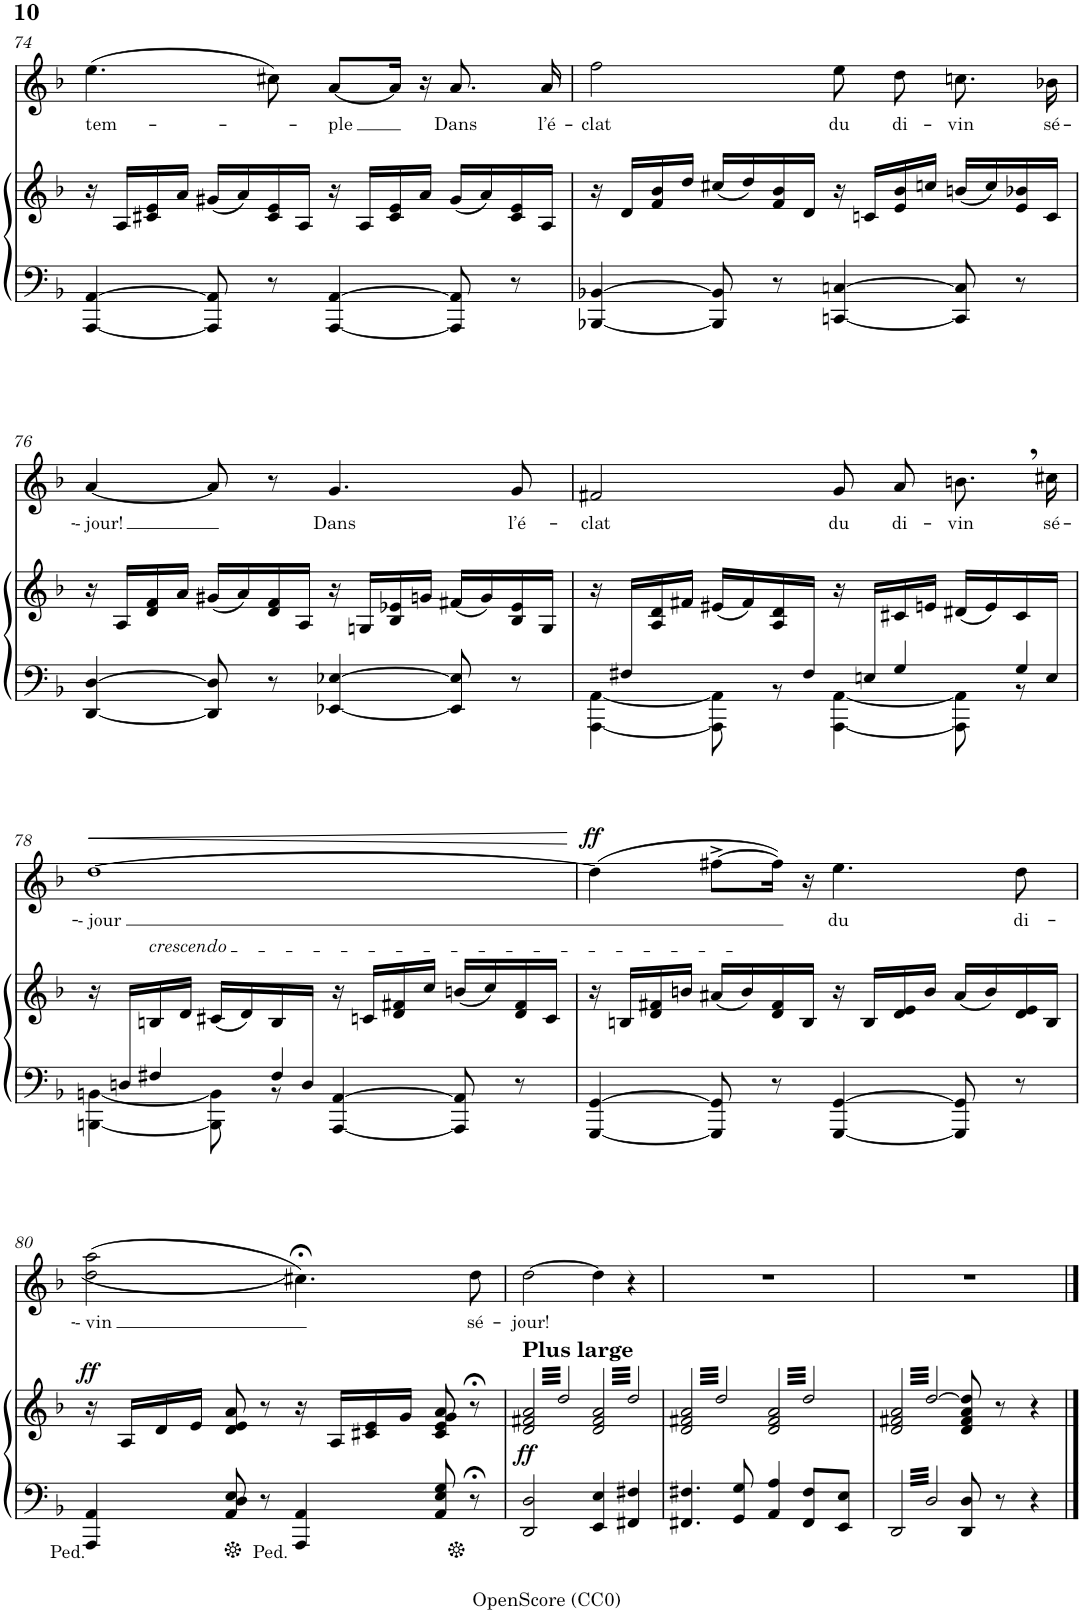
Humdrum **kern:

**kern	**kern	**dynam	**kern	**text	**dynam
*part2	*part2	*part2	*part1	*part1	*part1
*staff3	*staff2	*staff2/3	*staff1	*staff1	*staff1
*I"Piano	*	*	*I"Chant Voice	*	*
*I'Pno	*	*	*	*	*
!!LO:PB:g=z
*clefF4	*clefG2	*	*clefG2	*	*
*k[b-]	*k[b-]	*	*k[b-]	*	*
*M4/4	*M4/4	*	*M4/4	*	*
*met(c)	*met(c)	*	*met(c)	*	*
=74	=74	=74	=74	=74	=74
!	!	!	!	!LO:LY:b	!
[4AAA/ [4AA/	16r	.	(4.ee\	tem-	.
.	16A/LL	.	.	.	.
.	16c#X/ 16e/	.	.	.	.
.	16a/JJ	.	.	.	.
8AAA/] 8AA/]	(16g#X/LL	.	.	.	.
.	16a/)	.	.	.	.
8r	16c#/ 16e/	.	8cc#X\)	.	.
.	16A/JJ	.	.	.	.
!	!	!	!	!LO:LY:b	!
[4AAA/ [4AA/	16r	.	[8a/L	-ple	.
.	16A/LL	.	.	.	.
.	16c#/ 16e/	.	16a/Jk]	.	.
.	16a/JJ	.	16r	.	.
!	!	!	!	!LO:LY:b	!
8AAA/] 8AA/]	(16g#/LL	.	8.a/	Dans	.
.	16a/)	.	.	.	.
8r	16c#/ 16e/	.	.	.	.
!	!	!	!	!LO:LY:b	!
.	16A/JJ	.	16a/	l’é-	.
=75	=75	=75	=75	=75	=75
!	!	!	!	!LO:LY:b	!
[4BBB-X/ [4BB-X/	16r	.	2ff\	-clat	.
.	16d/LL	.	.	.	.
.	16f/ 16b-/	.	.	.	.
.	16dd/JJ	.	.	.	.
8BBB-/] 8BB-/]	(16cc#X/LL	.	.	.	.
.	16dd/)	.	.	.	.
8r	16f/ 16b-/	.	.	.	.
.	16d/JJ	.	.	.	.
!	!	!	!	!LO:LY:b	!
[4CCn/ [4Cn/	16r	.	8ee\	du	.
.	16cn/LL	.	.	.	.
!	!	!	!	!LO:LY:b	!
.	16e/ 16b-/	.	8dd\	di-	.
.	16ccn/JJ	.	.	.	.
!	!	!	!	!LO:LY:b	!
8CC/] 8C/]	(16bn/LL	.	8.ccn\	-vin	.
.	16cc/)	.	.	.	.
8r	16e/ 16b-X/	.	.	.	.
!	!	!	!	!LO:LY:b	!
.	16c/JJ	.	16b-X\	sé-	.
!!LO:LB:g=z
=76	=76	=76	=76	=76	=76
!	!	!	!	!LO:LY:b	!
[4DD/ [4D/	16r	.	[4a/	-- jour!	.
.	16A/LL	.	.	.	.
.	16d/ 16f/	.	.	.	.
.	16a/JJ	.	.	.	.
8DD/] 8D/]	(16g#X/LL	.	8a/]	.	.
.	16a/)	.	.	.	.
8r	16d/ 16f/	.	8r	.	.
.	16A/JJ	.	.	.	.
!	!	!	!	!LO:LY:b	!
[4EE-X/ [4E-X/	16r	.	4.g/	Dans	.
.	16Gn/LL	.	.	.	.
.	16B-/ 16e-X/	.	.	.	.
.	16gn/JJ	.	.	.	.
8EE-/] 8E-/]	(16f#X/LL	.	.	.	.
.	16g/)	.	.	.	.
!	!	!	!	!LO:LY:b	!
8r	16B-/ 16e-/	.	8g/	l’é-	.
.	16G/JJ	.	.	.	.
=77	=77	=77	=77	=77	=77
*^	*	*	*	*	*
*	*^	*	*	*	*	*
!	!	!	!	!	!	!LO:LY:b	!
16ryy	2ryy	[4AAA\ [<4AA\	16r	.	2f#X/	-clat	.
16F#X/LL	.	.	16ryy	.	.	.	.
16ryy	.	.	16A/ 16d/	.	.	.	.
.	.	.	16f#X/JJ	.	.	.	.
.	.	8AAA\] 8AA\]	(<16e#X/LL	.	.	.	.
.	.	.	16f#/)	.	.	.	.
.	.	8r	16A/ 16d/	.	.	.	.
16F#/JJ	.	.	16ryy	.	.	.	.
!	!	!	!	!	!	!LO:LY:b	!
16ryy	8ryy	[4AAA\ [<4AA\	16r	.	8g/	du	.
16En/LL	.	.	16ryy	.	.	.	.
!	!	!	!	!	!	!LO:LY:b	!
16ryy	16G/	.	16c#X/	.	8a/	di-	.
.	16ryy	.	16en/JJ	.	.	.	.
!	!	!	!	!	!	!LO:LY:b	!
.	8ryy	8AAA\] 8AA\]	(<16d#X/LL	.	8.bn,\	-vin	.
.	.	.	16e/)	.	.	.	.
.	16G/	8r	16c#/	.	.	.	.
!	!	!	!	!	!	!LO:LY:b	!
16E/JJ	16ryy	.	16ryy	.	16cc#X\	sé-	.
!!LO:LB:g=z
=78	=78	=78	=78	=78	=78	=78	=78
!	!	!	!	!	!	!LO:LY:b	!LO:HP:b
16ryy	8ryy	[4BBBn\ [<4BBn\	16r	.	[1dd	-- jour	<
16Dn/LL	.	.	16ryy	.	.	.	.
!	!	!	!LO:TX:a:i:t=crescendo	!	!	!	!
16ryy	16F#X/	.	16Bn/	.	.	.	.
.	16ryy	.	16d/JJ	.	.	.	.
.	8ryy	8BBB\] 8BB\]	(<16c#X/LL	.	.	.	.
.	.	.	16d/)	.	.	.	.
.	16F#/	8r	16B/	.	.	.	.
16D/JJ	16ryy	.	16ryy	.	.	.	.
2ryy	[4AAA/ [4AA/	2ryy	16r	.	.	.	.
.	.	.	16cn/LL	.	.	.	.
.	.	.	16d/ 16f#X/	.	.	.	.
.	.	.	16cc/JJ	.	.	.	.
.	8AAA/] 8AA/]	.	(16bn/LL	.	.	.	.
.	.	.	16cc/)	.	.	.	.
.	8r	.	16d/ 16f#/	.	.	.	.
.	.	.	16c/JJ	.	.	.	.
*v	*v	*v	*	*	*	*	*
.	.	.	.	.	[
=79	=79	=79	=79	=79	=79
!	!	!	!	!	!LO:DY:a
[4GGG/ [4GG/	16r	.	(4dd\]	.	ff
.	16Bn/LL	.	.	.	.
.	16d/ 16f#X/	.	.	.	.
.	16bn/JJ	.	.	.	.
8GGG/] 8GG/]	(16a#X/LL	.	[8ff#X^\L	.	.
.	16b/)	.	.	.	.
8r	16d/ 16f#/	.	16ff#\Jk])	.	.
.	16B/JJ	.	16r	.	.
!	!	!	!	!LO:LY:b	!
[4GGG/ [4GG/	16r	.	4.ee\	du	.
.	16B/LL	.	.	.	.
.	16d/ 16e/	.	.	.	.
.	16b/JJ	.	.	.	.
8GGG/] 8GG/]	(16a#/LL	.	.	.	.
.	16b/)	.	.	.	.
!	!	!	!	!LO:LY:b	!
8r	16d/ 16e/	.	8dd\	di-	.
.	16B/JJ	.	.	.	.
!!LO:LB:g=z
=80	=80	=80	=80	=80	=80
!	!	!LO:DY:a	!	!LO:LY:b	!
4AAA/ 4AA/	16r	ff	((<2dd\ 2aa\	-- vin	.
.	16A/LL	.	.	.	.
.	16d/	.	.	.	.
.	16e/JJ	.	.	.	.
8AA/ 8D/ 8E/	8d/ 8e/ 8a/	.	.	.	.
8r	8r	.	.	.	.
4AAA/ 4AA/	16r	.	4.cc#X;<\))	.	.
.	16A/LL	.	.	.	.
.	16c#X/ 16e/	.	.	.	.
.	16g/JJ	.	.	.	.
8AA/ 8E/ 8G/	8c#/ 8e/ 8g/ 8a/	.	.	.	.
!	!	!	!	!LO:LY:b	!
8r;<	8r;<	.	8dd\	sé-	.
=81	=81	=81	=81	=81	=81
!	!LO:TX:a:B:t=Plus large	!	!	!	!
!	!	!LO:DY:b	!	!LO:LY:b	!
2DD/ 2D/	6.d/@@64@@ 6.f#X/@@64@@ 6.a/@@64@@	ff	[2dd\	-jour!	.
.	6.dd@@64@@/	.	.	.	.
4EE/ 4E/	6.d/@@64@@ 6.f#/@@64@@ 6.a/@@64@@	.	4dd\]	.	.
4FF#X/ 4F#X/	6.dd@@64@@/	.	4r	.	.
=82	=82	=82	=82	=82	=82
4.FF#X/ 4.F#X/	6.d/@@64@@ 6.f#X/@@64@@ 6.a/@@64@@	.	1r	.	.
.	6.dd@@64@@/	.	.	.	.
8GG/ 8G/	.	.	.	.	.
4AA/ 4A/	6.d/@@64@@ 6.f#/@@64@@ 6.a/@@64@@	.	.	.	.
8FF#/ 8F#/L	6.dd@@64@@/	.	.	.	.
8EE/ 8E/J	.	.	.	.	.
=83	=83	=83	=83	=83	=83
6.DD/	6.d/@@64@@ 6.f#X/@@64@@ 6.a/@@64@@	.	1r	.	.
6.D/	[>6.dd@@64@@/	.	.	.	.
8DD/ 8D/	8d/ 8f#/ 8a/ 8dd/]	.	.	.	.
8r	8r	.	.	.	.
4r	4r	.	.	.	.
==	==	==	==	==	==
*-	*-	*-	*-	*-	*-
